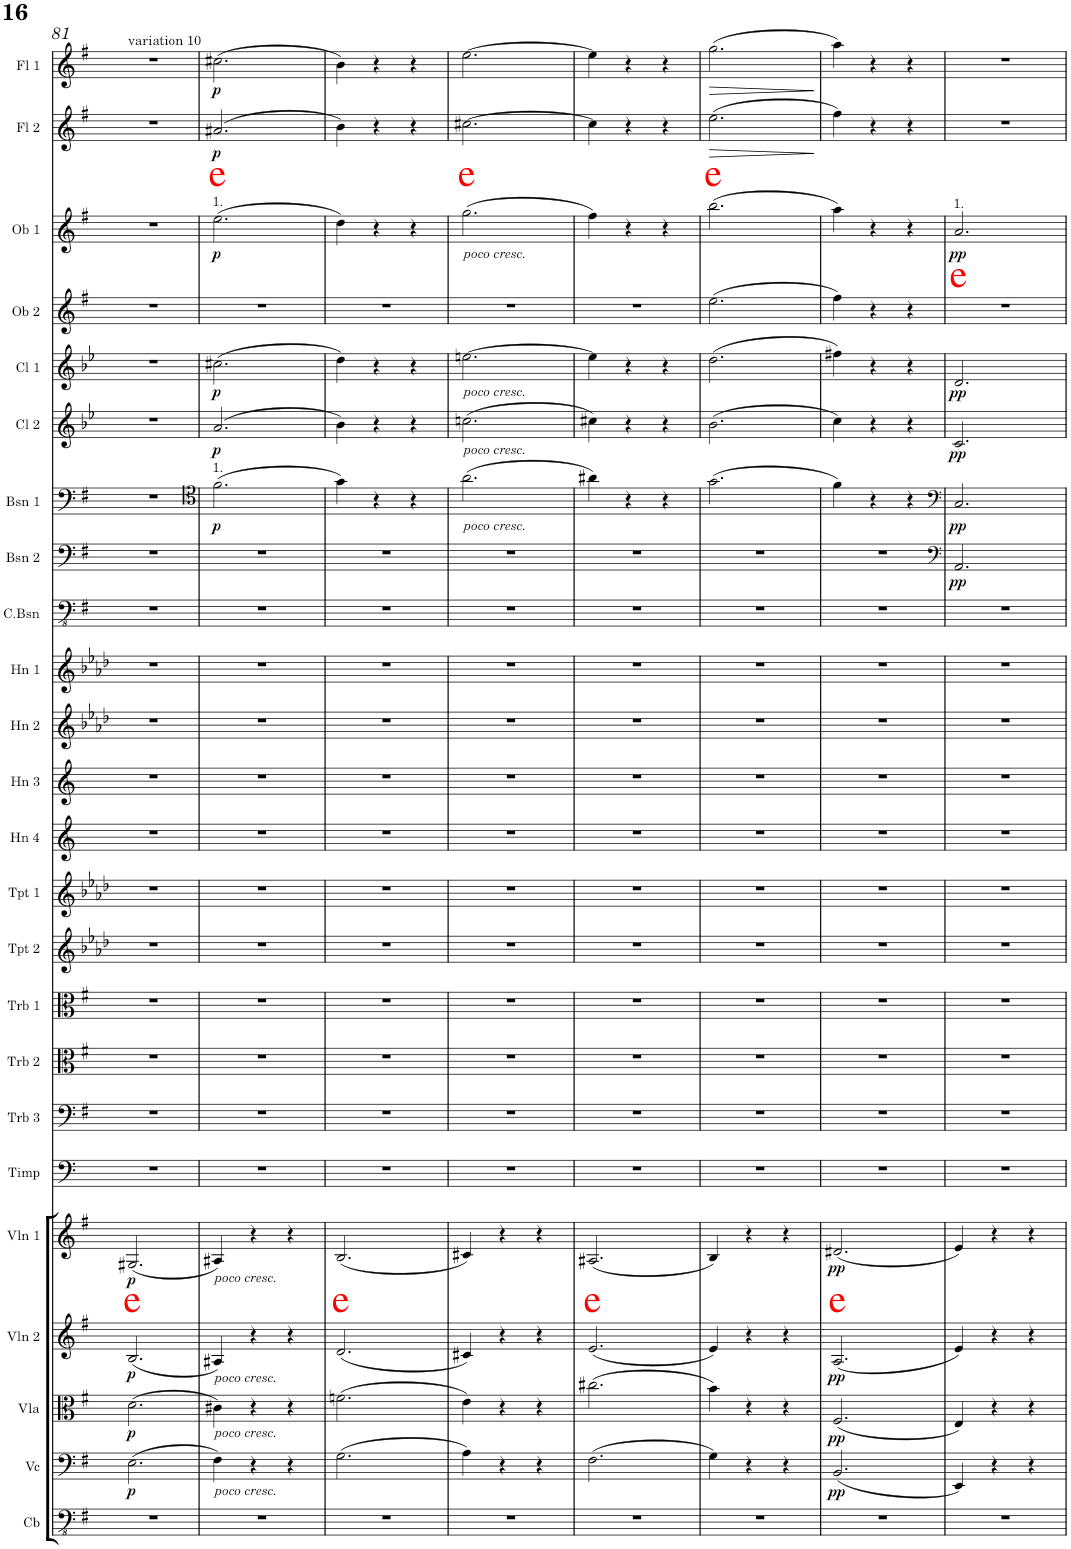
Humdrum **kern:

**kern	**kern	**dynam	**kern	**dynam	**kern	**dynam	**kern	**text	**dynam	**kern	**kern	**kern	**kern	**kern	**kern	**kern	**kern	**kern	**kern	**kern	**kern	**dynam	**kern	**dynam	**kern	**dynam	**kern	**dynam	**kern	**kern	**text	**dynam	**kern	**text	**dynam	**kern	**dynam
*part24	*part23	*part23	*part22	*part22	*part21	*part21	*part20	*part20	*part20	*part19	*part18	*part17	*part16	*part15	*part14	*part13	*part12	*part11	*part10	*part9	*part8	*part8	*part7	*part7	*part6	*part6	*part5	*part5	*part4	*part3	*part3	*part3	*part2	*part2	*part2	*part1	*part1
*staff24	*staff23	*staff23	*staff22	*staff22	*staff21	*staff21	*staff20	*staff20	*staff20	*staff19	*staff18	*staff17	*staff16	*staff15	*staff14	*staff13	*staff12	*staff11	*staff10	*staff9	*staff8	*staff8	*staff7	*staff7	*staff6	*staff6	*staff5	*staff5	*staff4	*staff3	*staff3	*staff3	*staff2	*staff2	*staff2	*staff1	*staff1
*I"Contrabass	*I"Violoncello	*	*I"Viola	*	*I"Violin 2	*	*I"Violin 1	*	*	*I"Timpani	*I"Trombone 3	*I"Trombone 2	*I"Trombone 1	*I"E Trumpet 2	*I"E Trumpet 1	*I"C Horn 4	*I"C Horn 3	*I"E Horn 2	*I"E Horn 1	*I"Contrabassoon	*I"Bassoon 2	*	*I"Bassoon 1	*	*I"A Clarinet 2	*	*I"A Clarinet 1	*	*I"Oboe 2	*I"Oboe 1	*	*	*I"Flute 2	*	*	*I"Flute 1	*
*I'Cb	*I'Vc	*	*I'Vla	*	*I'Vln 2	*	*I'Vln 1	*	*	*I'Timp	*I'Trb 3	*I'Trb 2	*I'Trb 1	*I'Tpt 2	*I'Tpt 1	*I'Hn 4	*I'Hn 3	*I'Hn 2	*I'Hn 1	*I'C.Bsn	*I'Bsn 2	*	*I'Bsn 1	*	*I'Cl 2	*	*I'Cl 1	*	*I'Ob 2	*I'Ob 1	*	*	*I'Fl 2	*	*	*I'Fl 1	*
!!LO:PB:g=z
*clefFv4	*clefF4	*	*clefC3	*	*clefG2	*	*clefG2	*	*	*clefF4	*clefF4	*clefC3	*clefC3	*clefG2	*clefG2	*clefG2	*clefG2	*clefG2	*clefG2	*clefFv4	*clefF4	*	*clefF4	*	*clefG2	*	*clefG2	*	*clefG2	*clefG2	*	*	*clefG2	*	*	*clefG2	*
*	*	*	*	*	*	*	*	*	*	*	*	*	*	*Trd-2c-4	*Trd-2c-4	*Trd7c12	*Trd7c12	*Trd5c8	*Trd5c8	*	*	*	*	*	*Trd2c3	*	*Trd2c3	*	*	*	*	*	*	*	*	*	*
*k[f#]	*k[f#]	*	*k[f#]	*	*k[f#]	*	*k[f#]	*	*	*k[]	*k[f#]	*k[f#]	*k[f#]	*k[b-e-a-d-]	*k[b-e-a-d-]	*k[]	*k[]	*k[b-e-a-d-]	*k[b-e-a-d-]	*k[f#]	*k[f#]	*	*k[f#]	*	*k[b-e-]	*	*k[b-e-]	*	*k[f#]	*k[f#]	*	*	*k[f#]	*	*	*k[f#]	*
*M3/4	*M3/4	*	*M3/4	*	*M3/4	*	*M3/4	*	*	*M3/4	*M3/4	*M3/4	*M3/4	*M3/4	*M3/4	*M3/4	*M3/4	*M3/4	*M3/4	*M3/4	*M3/4	*	*M3/4	*	*M3/4	*	*M3/4	*	*M3/4	*M3/4	*	*	*M3/4	*	*	*M3/4	*
=81	=81	=81	=81	=81	=81	=81	=81	=81	=81	=81	=81	=81	=81	=81	=81	=81	=81	=81	=81	=81	=81	=81	=81	=81	=81	=81	=81	=81	=81	=81	=81	=81	=81	=81	=81	=81	=81
!	!	!	!	!	!	!	!	!	!	!	!	!	!	!	!	!	!	!	!	!	!	!	!	!	!	!	!	!	!	!	!	!	!	!	!	!LO:TX:a:t=variation 10	!
!	!	!LO:DY:b	!	!LO:DY:b	!	!LO:DY:b	!	!LO:LY:b:color=#FF0000	!LO:DY:b	!	!	!	!	!	!	!	!	!	!	!	!	!	!	!	!	!	!	!	!	!	!	!	!	!	!	!	!
2.r	(2.E\	p	(2.d\	p	(2.B/	p	(2.G#X/	e	p	2.r	2.r	2.r	2.r	2.r	2.r	2.r	2.r	2.r	2.r	2.r	2.r	.	2.r	.	2.r	.	2.r	.	2.r	2.r	.	.	2.r	.	.	2.r	.
=82	=82	=82	=82	=82	=82	=82	=82	=82	=82	=82	=82	=82	=82	=82	=82	=82	=82	=82	=82	=82	=82	=82	=82	=82	=82	=82	=82	=82	=82	=82	=82	=82	=82	=82	=82	=82	=82
*	*	*	*	*	*	*	*	*	*	*	*	*	*	*	*	*	*	*	*	*	*	*	*clefC4	*	*	*	*	*	*	*	*	*	*	*	*	*	*
!	!	!	!	!	!	!	!	!	!	!	!	!	!	!	!	!	!	!	!	!	!	!	!	!	!	!	!	!	!	!LO:TX:a:t=1.	!	!	!	!	!	!	!
!	!	!	!	!	!	!	!	!	!	!	!	!	!	!	!	!	!	!	!	!	!	!	!LO:TX:a:t=1.	!	!	!	!	!	!	!	!	!	!	!	!	!	!
!	!	!	!	!	!	!	!LO:TX:b:i:t=poco cresc.	!	!	!	!	!	!	!	!	!	!	!	!	!	!	!	!	!	!	!	!	!	!	!	!	!	!	!	!	!	!
!	!	!	!	!	!LO:TX:b:i:t=poco cresc.	!	!	!	!	!	!	!	!	!	!	!	!	!	!	!	!	!	!	!	!	!	!	!	!	!	!	!	!	!	!	!	!
!	!	!	!LO:TX:b:i:t=poco cresc.	!	!	!	!	!	!	!	!	!	!	!	!	!	!	!	!	!	!	!	!	!	!	!	!	!	!	!	!	!	!	!	!	!	!
!	!LO:TX:b:i:t=poco cresc.	!	!	!	!	!	!	!	!	!	!	!	!	!	!	!	!	!	!	!	!	!	!	!	!	!	!	!	!	!	!	!	!	!	!	!	!
!	!	!	!	!	!	!	!	!	!	!	!	!	!	!	!	!	!	!	!	!	!	!	!	!LO:DY:b	!	!LO:DY:b	!	!LO:DY:b	!	!	!	!LO:DY:b	!	!LO:LY:b:color=#FF0000	!LO:DY:b	!	!LO:DY:b
2.r	4F#\)	.	4c#X\)	.	4A#X/)	.	4A#X/)	.	.	2.r	2.r	2.r	2.r	2.r	2.r	2.r	2.r	2.r	2.r	2.r	2.r	.	(2.f#\	p	(2.a/	p	(2.cc#X\	p	2.r	(2.ee\	.	p	(2.a#X/	e	p	(2.cc#X\	p
.	4r	.	4r	.	4r	.	4r	.	.	.	.	.	.	.	.	.	.	.	.	.	.	.	.	.	.	.	.	.	.	.	.	.	.	.	.	.	.
.	4r	.	4r	.	4r	.	4r	.	.	.	.	.	.	.	.	.	.	.	.	.	.	.	.	.	.	.	.	.	.	.	.	.	.	.	.	.	.
=83	=83	=83	=83	=83	=83	=83	=83	=83	=83	=83	=83	=83	=83	=83	=83	=83	=83	=83	=83	=83	=83	=83	=83	=83	=83	=83	=83	=83	=83	=83	=83	=83	=83	=83	=83	=83	=83
!	!	!	!	!	!	!	!	!LO:LY:b:color=#FF0000	!	!	!	!	!	!	!	!	!	!	!	!	!	!	!	!	!	!	!	!	!	!	!	!	!	!	!	!	!
2.r	(2.G\	.	(2.fn\	.	(2.d/	.	(2.B/	e	.	2.r	2.r	2.r	2.r	2.r	2.r	2.r	2.r	2.r	2.r	2.r	2.r	.	4g\)	.	4b-\)	.	4dd\)	.	2.r	4dd\)	.	.	4b\)	.	.	4b\)	.
.	.	.	.	.	.	.	.	.	.	.	.	.	.	.	.	.	.	.	.	.	.	.	4r	.	4r	.	4r	.	.	4r	.	.	4r	.	.	4r	.
.	.	.	.	.	.	.	.	.	.	.	.	.	.	.	.	.	.	.	.	.	.	.	4r	.	4r	.	4r	.	.	4r	.	.	4r	.	.	4r	.
=84	=84	=84	=84	=84	=84	=84	=84	=84	=84	=84	=84	=84	=84	=84	=84	=84	=84	=84	=84	=84	=84	=84	=84	=84	=84	=84	=84	=84	=84	=84	=84	=84	=84	=84	=84	=84	=84
!	!	!	!	!	!	!	!	!	!	!	!	!	!	!	!	!	!	!	!	!	!	!	!	!	!	!	!	!	!	!LO:TX:b:i:t=poco cresc.	!	!	!	!	!	!	!
!	!	!	!	!	!	!	!	!	!	!	!	!	!	!	!	!	!	!	!	!	!	!	!	!	!	!	!LO:TX:b:i:t=poco cresc.	!	!	!	!	!	!	!	!	!	!
!	!	!	!	!	!	!	!	!	!	!	!	!	!	!	!	!	!	!	!	!	!	!	!	!	!LO:TX:b:i:t=poco cresc.	!	!	!	!	!	!	!	!	!	!	!	!
!	!	!	!	!	!	!	!	!	!	!	!	!	!	!	!	!	!	!	!	!	!	!	!LO:TX:b:i:t=poco cresc.	!	!	!	!	!	!	!	!	!	!	!	!	!	!
!	!	!	!	!	!	!	!	!	!	!	!	!	!	!	!	!	!	!	!	!	!	!	!	!	!	!	!	!	!	!	!	!	!	!LO:LY:b:color=#FF0000	!	!	!
2.r	4A\)	.	4e\)	.	4c#X/)	.	4c#X/)	.	.	2.r	2.r	2.r	2.r	2.r	2.r	2.r	2.r	2.r	2.r	2.r	2.r	.	(2.a\	.	(2.ccn\	.	[2.een\	.	2.r	(2.gg\	.	.	[2.cc#X\	e	.	[2.ee\	.
.	4r	.	4r	.	4r	.	4r	.	.	.	.	.	.	.	.	.	.	.	.	.	.	.	.	.	.	.	.	.	.	.	.	.	.	.	.	.	.
.	4r	.	4r	.	4r	.	4r	.	.	.	.	.	.	.	.	.	.	.	.	.	.	.	.	.	.	.	.	.	.	.	.	.	.	.	.	.	.
=85	=85	=85	=85	=85	=85	=85	=85	=85	=85	=85	=85	=85	=85	=85	=85	=85	=85	=85	=85	=85	=85	=85	=85	=85	=85	=85	=85	=85	=85	=85	=85	=85	=85	=85	=85	=85	=85
!	!	!	!	!	!	!	!	!LO:LY:b:color=#FF0000	!	!	!	!	!	!	!	!	!	!	!	!	!	!	!	!	!	!	!	!	!	!	!	!	!	!	!	!	!
2.r	(2.F#\	.	(2.cc#X\	.	(2.e/	.	(2.A#X/	e	.	2.r	2.r	2.r	2.r	2.r	2.r	2.r	2.r	2.r	2.r	2.r	2.r	.	4a#X\)	.	4cc#X\)	.	4ee\]	.	2.r	4ff#\)	.	.	4cc#\]	.	.	4ee\]	.
.	.	.	.	.	.	.	.	.	.	.	.	.	.	.	.	.	.	.	.	.	.	.	4r	.	4r	.	4r	.	.	4r	.	.	4r	.	.	4r	.
.	.	.	.	.	.	.	.	.	.	.	.	.	.	.	.	.	.	.	.	.	.	.	4r	.	4r	.	4r	.	.	4r	.	.	4r	.	.	4r	.
=86	=86	=86	=86	=86	=86	=86	=86	=86	=86	=86	=86	=86	=86	=86	=86	=86	=86	=86	=86	=86	=86	=86	=86	=86	=86	=86	=86	=86	=86	=86	=86	=86	=86	=86	=86	=86	=86
!	!	!	!	!	!	!	!	!	!	!	!	!	!	!	!	!	!	!	!	!	!	!	!	!	!	!	!	!	!	!	!	!	!	!LO:LY:b:color=#FF0000	!LO:HP:b	!	!LO:HP:b
2.r	4G\)	.	4b\)	.	4e/)	.	4B/)	.	.	2.r	2.r	2.r	2.r	2.r	2.r	2.r	2.r	2.r	2.r	2.r	2.r	.	(2.g\	.	(2.b-\	.	(2.dd\	.	(2.ee\	(2.bb\	.	.	(2.ee\	e	>	(2.gg\	>
.	4r	.	4r	.	4r	.	4r	.	.	.	.	.	.	.	.	.	.	.	.	.	.	.	.	.	.	.	.	.	.	.	.	.	.	.	.	.	.
.	4r	.	4r	.	4r	.	4r	.	.	.	.	.	.	.	.	.	.	.	.	.	.	.	.	.	.	.	.	.	.	.	.	.	.	.	.	.	.
.	.	.	.	.	.	.	.	.	.	.	.	.	.	.	.	.	.	.	.	.	.	.	.	.	.	.	.	.	.	.	.	.	.	.	]	.	]
=87	=87	=87	=87	=87	=87	=87	=87	=87	=87	=87	=87	=87	=87	=87	=87	=87	=87	=87	=87	=87	=87	=87	=87	=87	=87	=87	=87	=87	=87	=87	=87	=87	=87	=87	=87	=87	=87
!	!	!LO:DY:b	!	!LO:DY:b	!	!LO:DY:b	!	!LO:LY:b:color=#FF0000	!LO:DY:b	!	!	!	!	!	!	!	!	!	!	!	!	!	!	!	!	!	!	!	!	!	!	!	!	!	!	!	!
2.r	(2.BB/	pp	(2.F#/	pp	(2.A/	pp	(2.d#X/	e	pp	2.r	2.r	2.r	2.r	2.r	2.r	2.r	2.r	2.r	2.r	2.r	2.r	.	4f#\)	.	4cc\)	.	4ff#X\)	.	4ff#\)	4aa\)	.	.	4ff#\)	.	.	4aa\)	.
.	.	.	.	.	.	.	.	.	.	.	.	.	.	.	.	.	.	.	.	.	.	.	4r	.	4r	.	4r	.	4r	4r	.	.	4r	.	.	4r	.
.	.	.	.	.	.	.	.	.	.	.	.	.	.	.	.	.	.	.	.	.	.	.	4r	.	4r	.	4r	.	4r	4r	.	.	4r	.	.	4r	.
=88	=88	=88	=88	=88	=88	=88	=88	=88	=88	=88	=88	=88	=88	=88	=88	=88	=88	=88	=88	=88	=88	=88	=88	=88	=88	=88	=88	=88	=88	=88	=88	=88	=88	=88	=88	=88	=88
*	*	*	*	*	*	*	*	*	*	*	*	*	*	*	*	*	*	*	*	*	*clefF4	*	*clefF4	*	*	*	*	*	*	*	*	*	*	*	*	*	*
!	!	!	!	!	!	!	!	!	!	!	!	!	!	!	!	!	!	!	!	!	!	!	!	!	!	!	!	!	!	!LO:TX:a:t=1.	!	!	!	!	!	!	!
!	!	!	!	!	!	!	!	!	!	!	!	!	!	!	!	!	!	!	!	!	!	!LO:DY:b	!	!LO:DY:b	!	!LO:DY:b	!	!LO:DY:b	!	!	!LO:LY:b:color=#FF0000	!LO:DY:b	!	!	!	!	!
2.r	4EE/)	.	4E/)	.	4e/)	.	4e/)	.	.	2.r	2.r	2.r	2.r	2.r	2.r	2.r	2.r	2.r	2.r	2.r	2.AA/	pp	2.C/	pp	2.c/	pp	2.d/	pp	2.r	2.a/	e	pp	2.r	.	.	2.r	.
.	4r	.	4r	.	4r	.	4r	.	.	.	.	.	.	.	.	.	.	.	.	.	.	.	.	.	.	.	.	.	.	.	.	.	.	.	.	.	.
.	4r	.	4r	.	4r	.	4r	.	.	.	.	.	.	.	.	.	.	.	.	.	.	.	.	.	.	.	.	.	.	.	.	.	.	.	.	.	.
=	=	=	=	=	=	=	=	=	=	=	=	=	=	=	=	=	=	=	=	=	=	=	=	=	=	=	=	=	=	=	=	=	=	=	=	=	=
*-	*-	*-	*-	*-	*-	*-	*-	*-	*-	*-	*-	*-	*-	*-	*-	*-	*-	*-	*-	*-	*-	*-	*-	*-	*-	*-	*-	*-	*-	*-	*-	*-	*-	*-	*-	*-	*-
